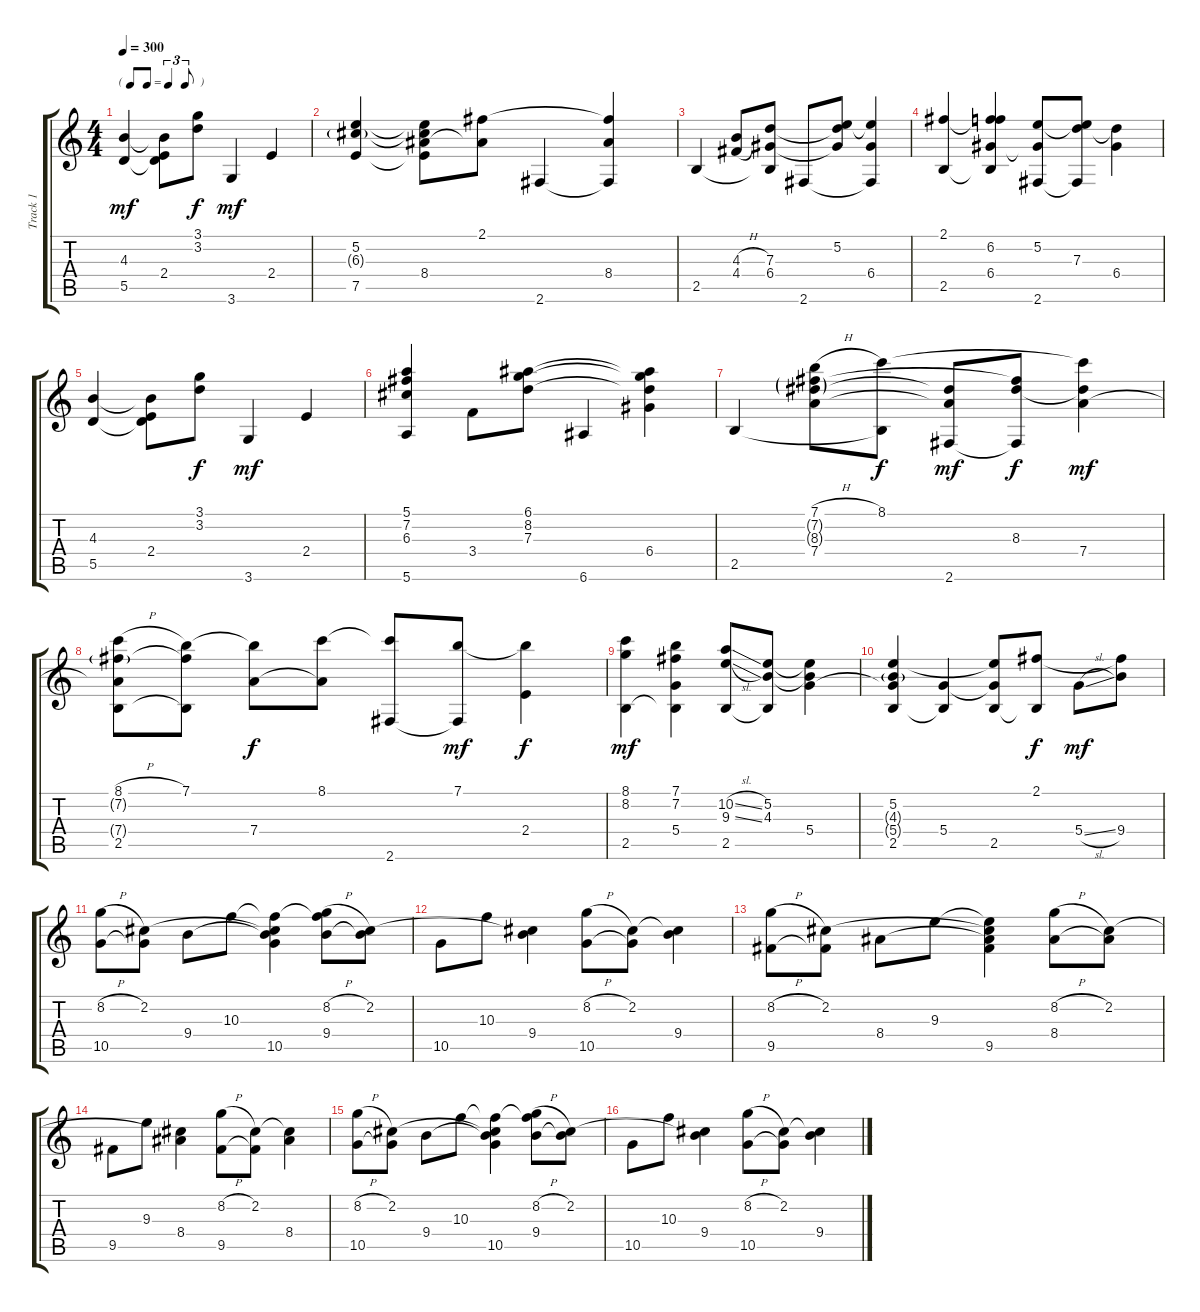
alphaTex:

\track ("Track 1" "Track 1") {instrument acousticguitarsteel}
\staff {score tabs}
\tuning (E4 B3 G3 D3 A2 E2) {hide}
\ts (4 4)
\tf triplet8th
\tempo 300
\clef g2
\ks c
(4.3 5.5).4{dy mf} (4.3{t} 2.4 5.5{t}).8 (3.1 3.2).8{dy f} 3.6.4{dy mf} 2.4.4 |
(5.2 6.3{g} 7.5).4 (5.2{t} 6.3{t} 8.4 7.5{t}).8 (2.1 8.4{t}).8 2.6.4 (2.1{t} 8.4 2.6{t}).4 |
2.5.4 (4.3{h} 4.4{h}).8 (7.3 6.4 2.5{t}).8 2.6.8 (5.2 7.3{t} 6.4{t}).8 (5.2{t} 6.4 2.6{t}).4 |
(2.1 2.5).4 (2.1{t} 6.2 6.4 2.5{t}).4 (5.2 6.4{t} 2.6).8 (5.2{t} 7.3 2.6{t}).8 (7.3{t} 6.4).4 |
(4.3 5.5).4 (4.3{t} 2.4 5.5{t}).8 (3.1 3.2).8{dy f} 3.6.4{dy mf} 2.4.4 |
(5.1 7.2 6.3 5.6).4 3.4.8 (6.1 8.2 7.3).8 6.6.4 (6.1{t} 8.2{t} 7.3{t} 6.4).4 |
2.5.4 (7.1{h} 7.2{g} 8.3{g} 7.4).8 (8.1 2.5{t}).8{dy f} (8.3{t} 7.4{t} 2.6).8{dy mf} (7.2{t} 8.3 2.6{t}).8{dy f} (8.1{t} 8.3{t} 7.4).4{dy mf} |
(8.1{h} 7.2{g} 7.4{t} 2.5).8 (7.1 7.2{t} 2.5{t}).8 (7.1{t} 7.4).8{dy f} (8.1 7.4{t}).8 (8.1{t} 2.6).8 (7.1 2.6{t}).8{dy mf} (7.1{t} 2.4).4{dy f} |
(8.1 8.2 2.5).4{dy mf} (7.1 7.2 5.4 2.5{t}).4 (10.2{sl} 9.3{sl} 2.5).8 (5.2 4.3 2.5{t}).8 (5.2{t} 4.3{t} 5.4).4 |
(5.2 4.3{g} 5.4{t} 2.5).4 (5.4 2.5{t}).4 (5.2{t} 5.4{t} 2.5).8 (2.1 2.5{t}).8{dy f} 5.4{sl}.8{dy mf} (2.1{t} 9.4).8 |
(8.2{h} 10.5).8 (2.2 10.5{t}).8 9.4.8 10.3.8 (2.2{t} 10.3{t} 9.4{t} 10.5).4 (8.2{h} 10.3{t} 9.4).8 (2.2 9.4{t}).8 |
10.5.8 10.3.8 (2.2{t} 9.4).4 (8.2{h} 10.5).8 (2.2 10.5{t}).8 (2.2{t} 9.4).4 |
(8.2{h} 9.5).8 (2.2 9.5{t}).8 8.4.8 9.3.8 (2.2{t} 9.3{t} 8.4{t} 9.5).4 (8.2{h} 8.4).8 (2.2 8.4{t}).8 |
9.5.8 9.3.8 (2.2{t} 8.4).4 (8.2{h} 9.5).8 (2.2 9.5{t}).8 (2.2{t} 8.4).4 |
(8.2{h} 10.5).8 (2.2 10.5{t}).8 9.4.8 10.3.8 (2.2{t} 10.3{t} 9.4{t} 10.5).4 (8.2{h} 10.3{t} 9.4).8 (2.2 9.4{t}).8 |
10.5.8 10.3.8 (2.2{t} 9.4).4 (8.2{h} 10.5).8 (2.2 10.5{t}).8 (2.2{t} 9.4).4
